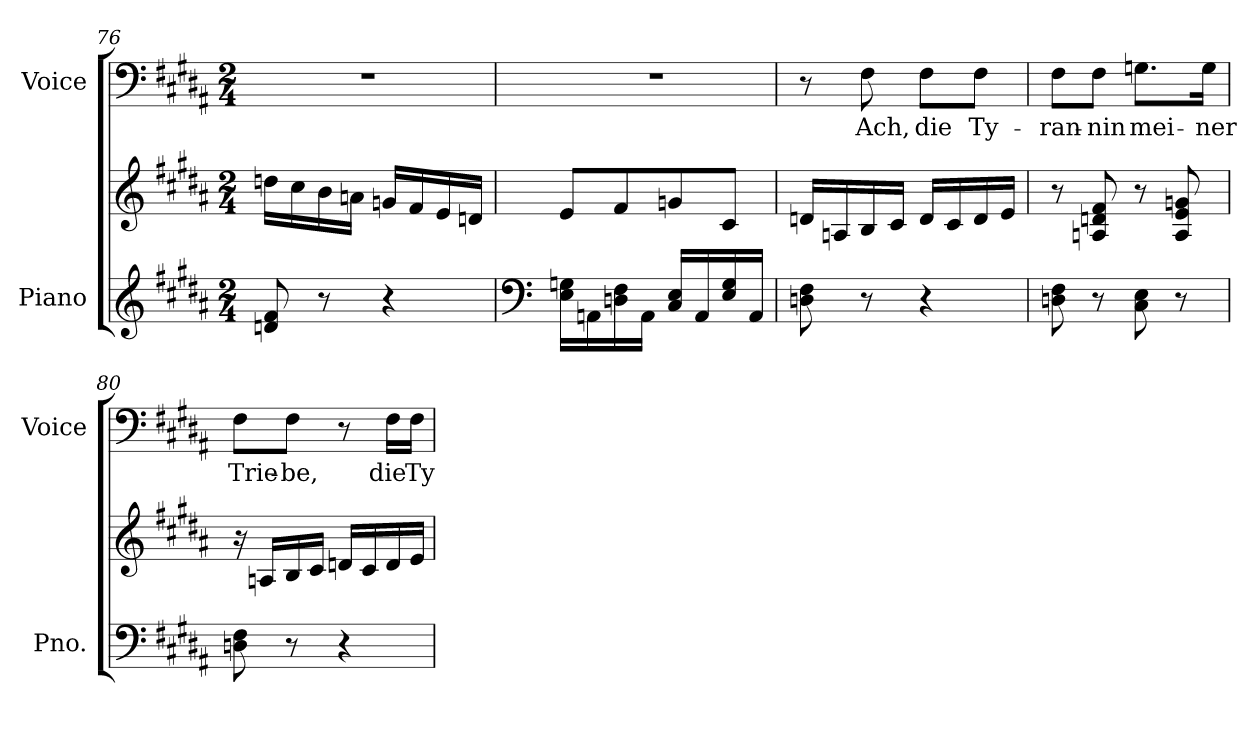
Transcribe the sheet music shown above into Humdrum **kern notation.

**kern	**kern	**kern	**text
*part2	*part2	*part1	*part1
*staff3	*staff2	*staff1	*staff1
*I"Piano	*	*I"Voice	*
*I'Pno.	*	*I'Voice	*
*clefG2	*clefG2	*clefF4	*
*k[f#c#g#d#a#]	*k[f#c#g#d#a#]	*k[f#c#g#d#a#]	*
*B:	*B:	*B:	*
*M2/4	*M2/4	*M2/4	*
=76	=76	=76	=76
!	!	!LO:N:vis=1	!
8dni/ 8f#i	16ddni\LL	2r	.
.	16cc#i\	.	.
8r	16bi\	.	.
.	16ani\JJ	.	.
4r	16gni/LL	.	.
.	16f#i/	.	.
.	16ei/	.	.
.	16dni/JJ	.	.
=77	=77	=77	=77
*clefF4	*	*	*
!	!	!LO:N:vis=1	!
16Ei\ 16GniLL	8ei/L	2r	.
16AAni\	.	.	.
16Dni\ 16F#i	8f#i/	.	.
16AAi\JJ	.	.	.
16C#i/ 16EiLL	8gni/	.	.
16AAi/	.	.	.
16Ei/ 16Gi	8c#i/J	.	.
16AAi/JJ	.	.	.
=78	=78	=78	=78
8Dni\ 8F#i	16dni/LL	8r	.
.	16Ani/	.	.
!	!	!	!LO:LY:b:color=#000000
8r	16Bi/	8F#i\	Ach,
.	16c#i/JJ	.	.
!	!	!	!LO:LY:b:color=#000000
4r	16di/LL	8F#i\L	die
.	16c#i/	.	.
!	!	!	!LO:LY:b:color=#000000
.	16di/	8F#i\J	Ty-
.	16ei/JJ	.	.
!!LO:LB:g=z
=79	=79	=79	=79
!	!	!	!LO:LY:b:color=#000000
8Dni\ 8F#i	8r	8F#i\L	-ran-
!	!	!	!LO:LY:b:color=#000000
8r	8Ani/ 8dni 8f#i	8F#i\J	-nin
!	!	!	!LO:LY:b:color=#000000
8C#i\ 8Ei	8r	8.Gni\L	mei-
8r	8Ai/ 8ei 8gni	.	.
!	!	!	!LO:LY:b:color=#000000
.	.	16Gi\Jk	-ner
=80	=80	=80	=80
!	!	!	!LO:LY:b:color=#000000
8Dni\ 8F#i	16r	8F#i\L	Trie-
.	16Ani/LL	.	.
!	!	!	!LO:LY:b:color=#000000
8r	16Bi/	8F#i\J	-be,
.	16c#i/JJ	.	.
4r	16dni/LL	8r	.
.	16c#i/	.	.
!	!	!	!LO:LY:b:color=#000000
.	16di/	16F#i\LL	die
!	!	!	!LO:LY:b:color=#000000
.	16ei/JJ	16F#i\JJ	Ty-
=	=	=	=
*-	*-	*-	*-
